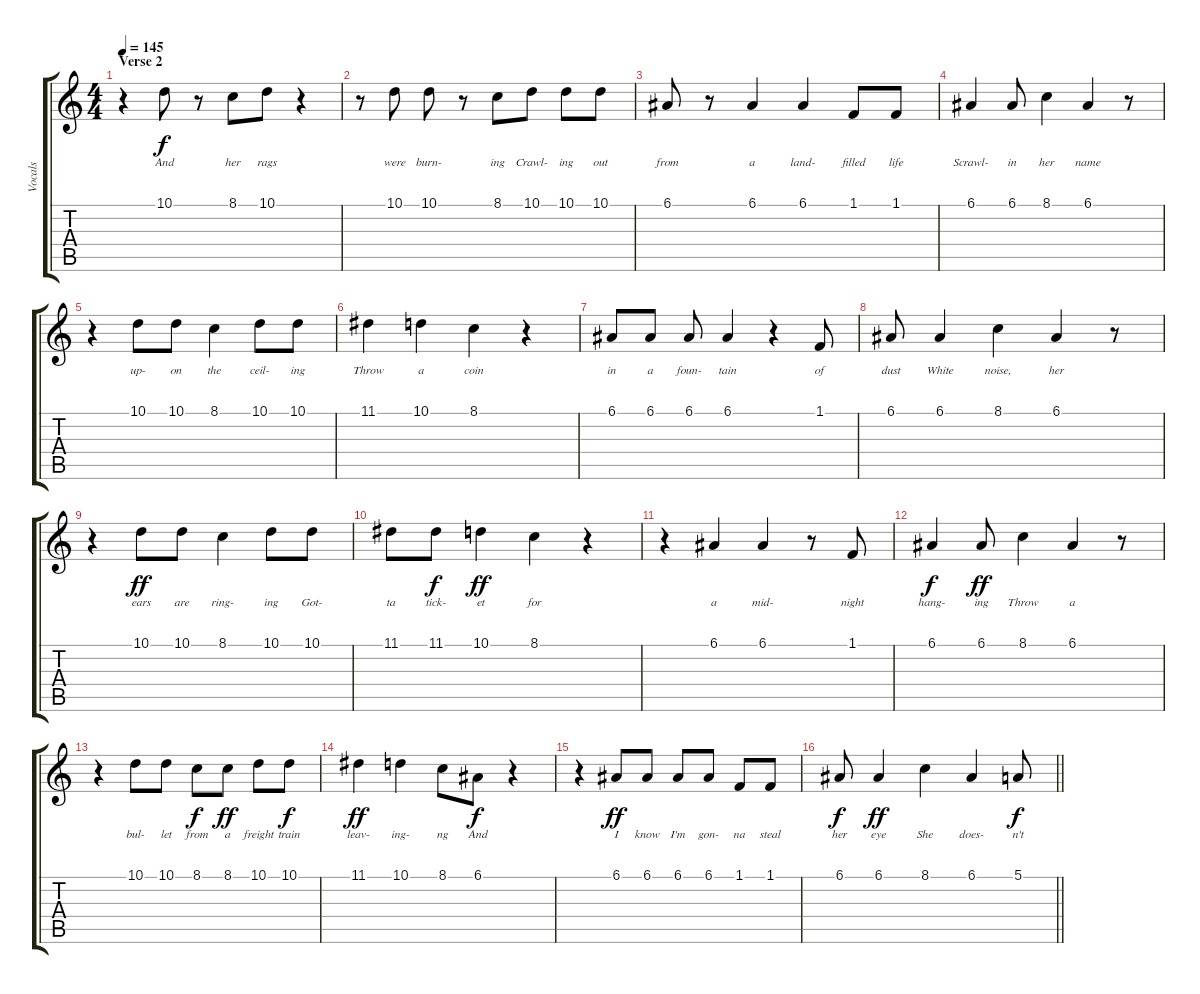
\track ("Vocals" "Vocals") {instrument frenchhorn}
\staff {score tabs}
\tuning (E4 B3 G3 D3 A2 E2) {hide}
\ts (4 4)
\section ("" "Verse 2")
\tempo 145
\clef g2
\ks c
r.4{dy f} 10.1.8{lyrics (0 "And") lyrics (1 "") lyrics (2 "") lyrics (3 "") lyrics (4 "")} r.8 8.1.8{lyrics (0 "her") lyrics (1 "") lyrics (2 "") lyrics (3 "") lyrics (4 "")} 10.1.8{lyrics (0 "rags") lyrics (1 "") lyrics (2 "") lyrics (3 "") lyrics (4 "")} r.4 |
r.8 10.1.8{lyrics (0 "were") lyrics (1 "") lyrics (2 "") lyrics (3 "") lyrics (4 "")} 10.1.8{lyrics (0 "burn-") lyrics (1 "") lyrics (2 "") lyrics (3 "") lyrics (4 "")} r.8 8.1.8{lyrics (0 "ing") lyrics (1 "") lyrics (2 "") lyrics (3 "") lyrics (4 "")} 10.1.8{lyrics (0 "Crawl-") lyrics (1 "") lyrics (2 "") lyrics (3 "") lyrics (4 "")} 10.1.8{lyrics (0 "ing") lyrics (1 "") lyrics (2 "") lyrics (3 "") lyrics (4 "")} 10.1.8{lyrics (0 "out") lyrics (1 "") lyrics (2 "") lyrics (3 "") lyrics (4 "")} |
6.1.8{lyrics (0 "from") lyrics (1 "") lyrics (2 "") lyrics (3 "") lyrics (4 "")} r.8 6.1.4{lyrics (0 "a") lyrics (1 "") lyrics (2 "") lyrics (3 "") lyrics (4 "")} 6.1.4{lyrics (0 "land-") lyrics (1 "") lyrics (2 "") lyrics (3 "") lyrics (4 "")} 1.1.8{lyrics (0 "filled") lyrics (1 "") lyrics (2 "") lyrics (3 "") lyrics (4 "")} 1.1.8{lyrics (0 "life") lyrics (1 "") lyrics (2 "") lyrics (3 "") lyrics (4 "")} |
6.1.4{lyrics (0 "Scrawl-") lyrics (1 "") lyrics (2 "") lyrics (3 "") lyrics (4 "")} 6.1.8{lyrics (0 "in") lyrics (1 "") lyrics (2 "") lyrics (3 "") lyrics (4 "")} 8.1.4{lyrics (0 "her") lyrics (1 "") lyrics (2 "") lyrics (3 "") lyrics (4 "")} 6.1.4{lyrics (0 "name") lyrics (1 "") lyrics (2 "") lyrics (3 "") lyrics (4 "")} r.8 |
r.4 10.1.8{lyrics (0 "up-") lyrics (1 "") lyrics (2 "") lyrics (3 "") lyrics (4 "")} 10.1.8{lyrics (0 "on") lyrics (1 "") lyrics (2 "") lyrics (3 "") lyrics (4 "")} 8.1.4{lyrics (0 "the") lyrics (1 "") lyrics (2 "") lyrics (3 "") lyrics (4 "")} 10.1.8{lyrics (0 "ceil-") lyrics (1 "") lyrics (2 "") lyrics (3 "") lyrics (4 "")} 10.1.8{lyrics (0 "ing") lyrics (1 "") lyrics (2 "") lyrics (3 "") lyrics (4 "")} |
11.1.4{lyrics (0 "Throw") lyrics (1 "") lyrics (2 "") lyrics (3 "") lyrics (4 "")} 10.1.4{lyrics (0 "a") lyrics (1 "") lyrics (2 "") lyrics (3 "") lyrics (4 "")} 8.1.4{lyrics (0 "coin") lyrics (1 "") lyrics (2 "") lyrics (3 "") lyrics (4 "")} r.4 |
6.1.8{lyrics (0 "in") lyrics (1 "") lyrics (2 "") lyrics (3 "") lyrics (4 "")} 6.1.8{lyrics (0 "a") lyrics (1 "") lyrics (2 "") lyrics (3 "") lyrics (4 "")} 6.1.8{lyrics (0 "foun-") lyrics (1 "") lyrics (2 "") lyrics (3 "") lyrics (4 "")} 6.1.4{lyrics (0 "tain") lyrics (1 "") lyrics (2 "") lyrics (3 "") lyrics (4 "")} r.4 1.1.8{lyrics (0 "of") lyrics (1 "") lyrics (2 "") lyrics (3 "") lyrics (4 "")} |
6.1.8{lyrics (0 "dust") lyrics (1 "") lyrics (2 "") lyrics (3 "") lyrics (4 "")} 6.1.4{lyrics (0 "White") lyrics (1 "") lyrics (2 "") lyrics (3 "") lyrics (4 "")} 8.1.4{lyrics (0 "noise,") lyrics (1 "") lyrics (2 "") lyrics (3 "") lyrics (4 "")} 6.1.4{lyrics (0 "her") lyrics (1 "") lyrics (2 "") lyrics (3 "") lyrics (4 "")} r.8 |
r.4 10.1.8{lyrics (0 "ears") lyrics (1 "") lyrics (2 "") lyrics (3 "") lyrics (4 "") dy ff} 10.1.8{lyrics (0 "are") lyrics (1 "") lyrics (2 "") lyrics (3 "") lyrics (4 "")} 8.1.4{lyrics (0 "ring-") lyrics (1 "") lyrics (2 "") lyrics (3 "") lyrics (4 "")} 10.1.8{lyrics (0 "ing") lyrics (1 "") lyrics (2 "") lyrics (3 "") lyrics (4 "")} 10.1.8{lyrics (0 "Got-") lyrics (1 "") lyrics (2 "") lyrics (3 "") lyrics (4 "")} |
11.1.8{lyrics (0 "ta") lyrics (1 "") lyrics (2 "") lyrics (3 "") lyrics (4 "")} 11.1.8{lyrics (0 "tick-") lyrics (1 "") lyrics (2 "") lyrics (3 "") lyrics (4 "") dy f} 10.1.4{lyrics (0 "et") lyrics (1 "") lyrics (2 "") lyrics (3 "") lyrics (4 "") dy ff} 8.1.4{lyrics (0 "for") lyrics (1 "") lyrics (2 "") lyrics (3 "") lyrics (4 "")} r.4 |
r.4 6.1.4{lyrics (0 "a") lyrics (1 "") lyrics (2 "") lyrics (3 "") lyrics (4 "")} 6.1.4{lyrics (0 "mid-") lyrics (1 "") lyrics (2 "") lyrics (3 "") lyrics (4 "")} r.8 1.1.8{lyrics (0 "night") lyrics (1 "") lyrics (2 "") lyrics (3 "") lyrics (4 "")} |
6.1.4{lyrics (0 "hang-") lyrics (1 "") lyrics (2 "") lyrics (3 "") lyrics (4 "") dy f} 6.1.8{lyrics (0 "ing") lyrics (1 "") lyrics (2 "") lyrics (3 "") lyrics (4 "") dy ff} 8.1.4{lyrics (0 "Throw") lyrics (1 "") lyrics (2 "") lyrics (3 "") lyrics (4 "")} 6.1.4{lyrics (0 "a") lyrics (1 "") lyrics (2 "") lyrics (3 "") lyrics (4 "")} r.8 |
r.4 10.1.8{lyrics (0 "bul-") lyrics (1 "") lyrics (2 "") lyrics (3 "") lyrics (4 "")} 10.1.8{lyrics (0 "let") lyrics (1 "") lyrics (2 "") lyrics (3 "") lyrics (4 "")} 8.1.8{lyrics (0 "from") lyrics (1 "") lyrics (2 "") lyrics (3 "") lyrics (4 "") dy f} 8.1.8{lyrics (0 "a") lyrics (1 "") lyrics (2 "") lyrics (3 "") lyrics (4 "") dy ff} 10.1.8{lyrics (0 "freight") lyrics (1 "") lyrics (2 "") lyrics (3 "") lyrics (4 "")} 10.1.8{lyrics (0 "train") lyrics (1 "") lyrics (2 "") lyrics (3 "") lyrics (4 "") dy f} |
11.1.4{lyrics (0 "leav-") lyrics (1 "") lyrics (2 "") lyrics (3 "") lyrics (4 "") dy ff} 10.1.4{lyrics (0 "ing-") lyrics (1 "") lyrics (2 "") lyrics (3 "") lyrics (4 "")} 8.1.8{lyrics (0 "ng") lyrics (1 "") lyrics (2 "") lyrics (3 "") lyrics (4 "")} 6.1.8{lyrics (0 "And") lyrics (1 "") lyrics (2 "") lyrics (3 "") lyrics (4 "") dy f} r.4 |
r.4 6.1.8{lyrics (0 "I") lyrics (1 "") lyrics (2 "") lyrics (3 "") lyrics (4 "") dy ff} 6.1.8{lyrics (0 "know") lyrics (1 "") lyrics (2 "") lyrics (3 "") lyrics (4 "")} 6.1.8{lyrics (0 "I'm") lyrics (1 "") lyrics (2 "") lyrics (3 "") lyrics (4 "")} 6.1.8{lyrics (0 "gon-") lyrics (1 "") lyrics (2 "") lyrics (3 "") lyrics (4 "")} 1.1.8{lyrics (0 "na") lyrics (1 "") lyrics (2 "") lyrics (3 "") lyrics (4 "")} 1.1.8{lyrics (0 "steal") lyrics (1 "") lyrics (2 "") lyrics (3 "") lyrics (4 "")} |
\barLineRight lightlight
6.1.8{lyrics (0 "her") lyrics (1 "") lyrics (2 "") lyrics (3 "") lyrics (4 "") dy f} 6.1.4{lyrics (0 "eye") lyrics (1 "") lyrics (2 "") lyrics (3 "") lyrics (4 "") dy ff} 8.1.4{lyrics (0 "She") lyrics (1 "") lyrics (2 "") lyrics (3 "") lyrics (4 "")} 6.1.4{lyrics (0 "does-") lyrics (1 "") lyrics (2 "") lyrics (3 "") lyrics (4 "")} 5.1.8{lyrics (0 "n't") lyrics (1 "") lyrics (2 "") lyrics (3 "") lyrics (4 "") dy f}
